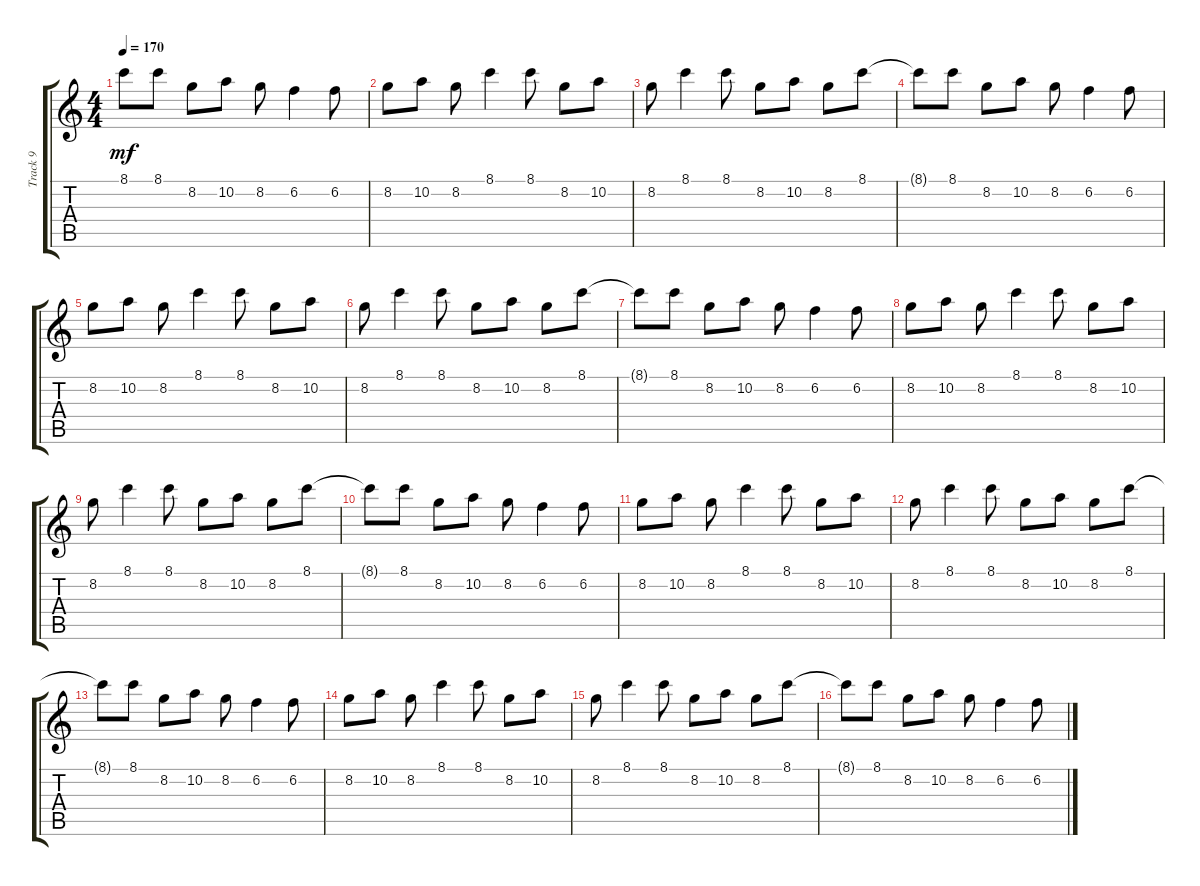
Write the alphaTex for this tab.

\track ("Track 9" "Track 9") {instrument acousticguitarsteel}
\staff {score tabs}
\tuning (E4 B3 G3 D3 A2 E2) {hide}
\ts (4 4)
\tempo 170
\clef g2
\ks c
8.1{t}.8{dy mf} 8.1.8 8.2.8 10.2.8 8.2.8 6.2.4 6.2.8 |
8.2.8 10.2.8 8.2.8 8.1.4 8.1.8 8.2.8 10.2.8 |
8.2.8 8.1.4 8.1.8 8.2.8 10.2.8 8.2.8 8.1.8 |
8.1{t}.8 8.1.8 8.2.8 10.2.8 8.2.8 6.2.4 6.2.8 |
8.2.8 10.2.8 8.2.8 8.1.4 8.1.8 8.2.8 10.2.8 |
8.2.8 8.1.4 8.1.8 8.2.8 10.2.8 8.2.8 8.1.8 |
8.1{t}.8 8.1.8 8.2.8 10.2.8 8.2.8 6.2.4 6.2.8 |
8.2.8 10.2.8 8.2.8 8.1.4 8.1.8 8.2.8 10.2.8 |
8.2.8 8.1.4 8.1.8 8.2.8 10.2.8 8.2.8 8.1.8 |
8.1{t}.8 8.1.8 8.2.8 10.2.8 8.2.8 6.2.4 6.2.8 |
8.2.8 10.2.8 8.2.8 8.1.4 8.1.8 8.2.8 10.2.8 |
8.2.8 8.1.4 8.1.8 8.2.8 10.2.8 8.2.8 8.1.8 |
8.1{t}.8 8.1.8 8.2.8 10.2.8 8.2.8 6.2.4 6.2.8 |
8.2.8 10.2.8 8.2.8 8.1.4 8.1.8 8.2.8 10.2.8 |
8.2.8 8.1.4 8.1.8 8.2.8 10.2.8 8.2.8 8.1.8 |
8.1{t}.8 8.1.8 8.2.8 10.2.8 8.2.8 6.2.4 6.2.8
